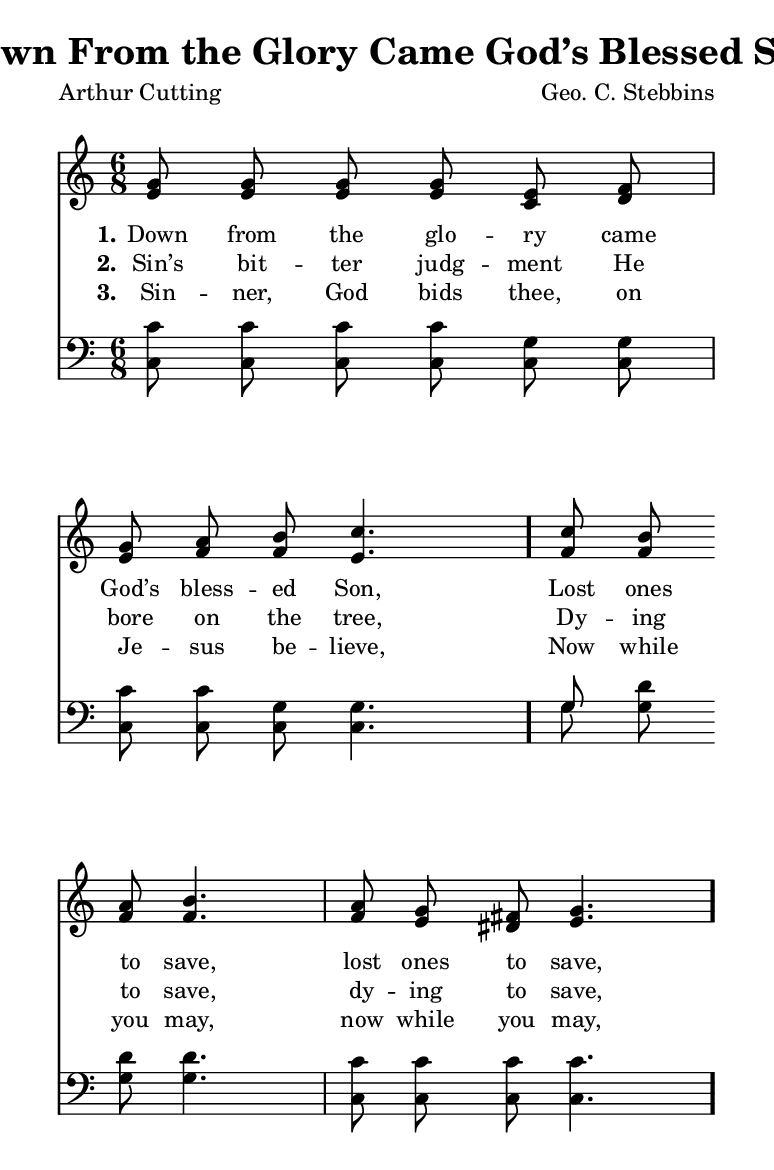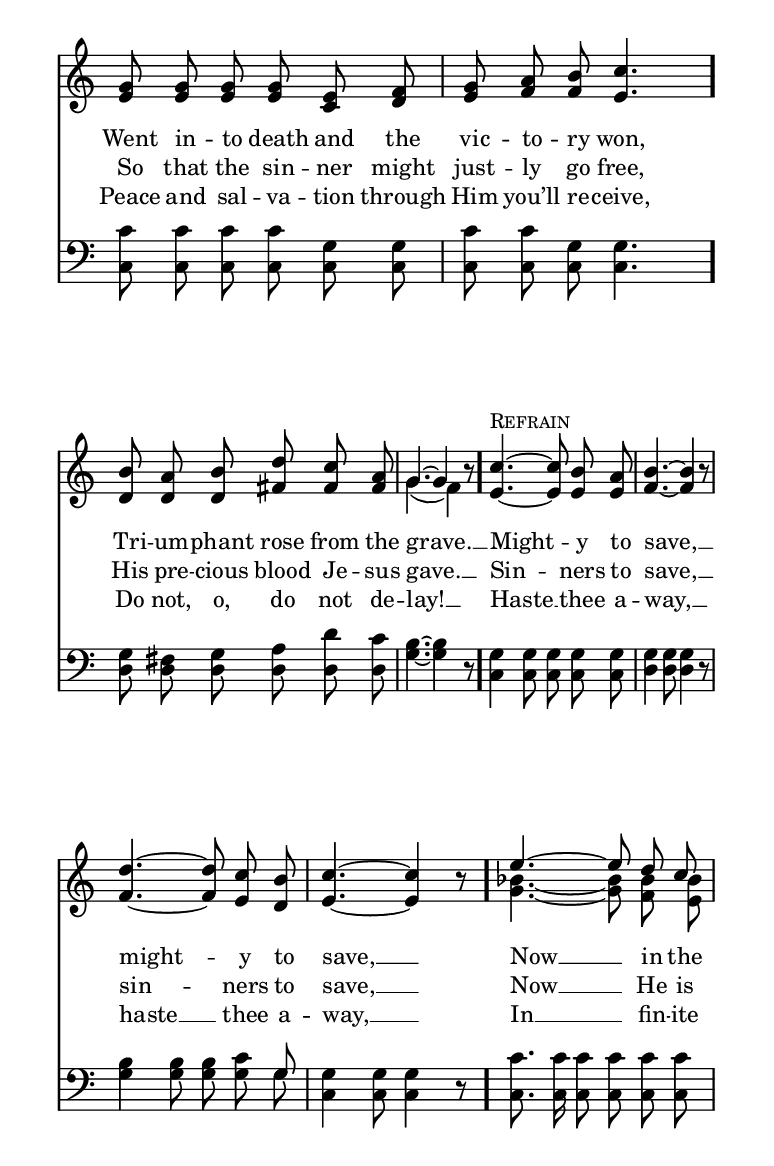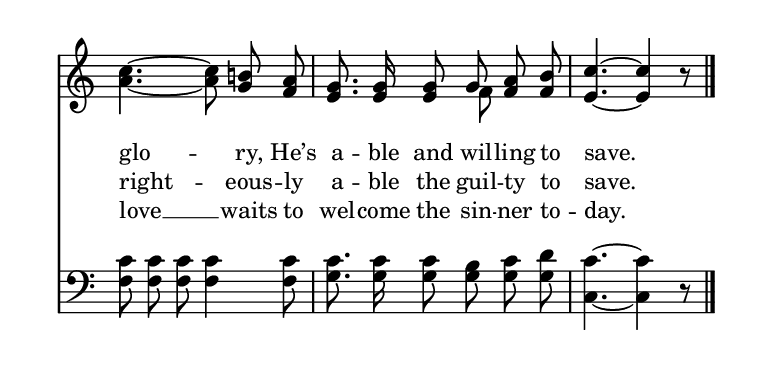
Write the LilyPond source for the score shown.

\include "common/global.ily"
\paper {
  \include "common/paper.ily"
  ragged-last-bottom = ##t
  systems-per-page = ##f
  page-count = ##f
}

\header{
  %gospel
  hymnnumber = "80"
  title = "Down From the Glory Came God’s Blessed Son"
  tunename = "Jesus Is Calling"
  meter = ""
  poet = "Arthur Cutting"
  composer = "Geo. C. Stebbins"
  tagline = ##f
}

% for fermata in MIDI
ta = { \tempo 4=66 }
tb = { \tempo 4=44 }

patternAA = { c8 c8 c8 c8 c8 c8 | c8 c8 c8 c4. }

patternBA = { c8 c8 c8 c4. }

patternCA = { c8 c8 c8 c8 c8 c8 | c4. c4 c8 }

patternDA = { c4. ~ c8 c8 c8 | c4. ~ c4 c8 }
patternDB = { c4 c8 c8 c8 c8 | c4 c8 c4 c8 }

patternEA = { c4. ~ c8 c8 c8 | c4. ~ c8 c8 c8 | c8. c16 c8 c8 c8 c8 | c4. ~ c4 c8 }
patternEB = { c8. c16 c8 c8 c8 c8 | c8 c8 c8 c4 c8 | c8. c16 c8 c8 c8 c8 | c4. ~ c4 c8 }

global = {
  \include "common/overrides.ily"
  \override Staff.TimeSignature.style = #'numbered
  \time 6/8
  \override Score.MetronomeMark.transparent = ##t % hide all fermata changes too
  \ta
  \key c \major
  %\partial 4
  \autoBeamOff
}

notesSoprano = {
\global
\relative c'' {

  \changePitch \patternAA { g g g g e f | g a b c }
  \changePitch \patternBA { c b a b | a g fis g }
  \changePitch \patternAA { g g g g e f | g a b c }
  \changePitch \patternCA { b a b d c a | g ~ g r }

  << s^\markup { \small \caps "Refrain" }
  \changePitch \patternDA { c c b a | b b r | d d c b | c c r } >>
  \changePitch \patternEA { e e d c | c c b! a | g g g g a b | c c r }

  \bar "|."

}
}

notesAlto = {
\global
\relative e' {

  \changePitch \patternAA { e e e e c d | e f f e }
  \changePitch \patternBA { f f f f | f e dis e }
  \changePitch \patternAA { e e e e c d | e f f e }
  \changePitch \patternCA { d d d fis fis fis | g( f) r }

  \changePitch \patternDA { e e e e | f f r | f f e d | e e r }
  \changePitch \patternEA { < bes' g > ~ < bes g > < bes f > < bes e, > | a a g f | e e e f f f | e e r }

}
}

notesTenor = {
\global
\relative a {

  \changePitch \patternAA { c c c c g g | c c g g }
  \changePitch \patternBA { g d' d d | c c c c }
  \changePitch \patternAA { c c c c g g | c c g g }
  \changePitch \patternCA { g fis g a d c | b ~ b r }

  \changePitch \patternDB { g g g g g | g g g r | b b b c g | g g g r }
  \changePitch \patternEB { c c c c c c | c c c c c | c c c b c d | c c r }

}
}

notesBass = {
\global
\relative f {

  \changePitch \patternAA { c c c c c c | c c c c }
  \changePitch \patternBA { g' g g g | c, c c c }
  \changePitch \patternAA { c c c c c c | c c c c }
  \changePitch \patternCA { d d d d d d | g ~ g r }

  \changePitch \patternDB { c, c c c c | d d d r | g g g g g | c, c c r }
  \changePitch \patternEB { c c c c c c | f f f f f | g g g g g g | c, c r }

}
}

RefrainA = \lyricmode {

Might -- y to save, __ { \break } might -- y to save, __ \bar "."
Now __ in the { \pageBreak } glo -- ry, He’s a -- ble and wil -- ling to save. \bar "."

}

RefrainB = \lyricmode {

Sin -- ners to save, __ sin -- ners to save, __
Now __ He is right -- eous -- ly a -- ble the guil -- ty to save.

}

RefrainC = \lyricmode {

Haste __ thee a -- way, __ haste __ thee a -- way, __
In __ fin -- ite love __ waits to wel -- come the sin -- ner to -- day.

}

wordsA = \lyricmode {
\set stanza = "1."

Down from the glo -- ry came God’s bless -- ed Son, \bar "."
Lost ones { \break } to save, lost ones to save, \bar "."
Went in -- to death and the vic -- to -- ry won, \bar "." { \break }
Tri -- um -- phant rose from the grave. __ \bar "."

\RefrainA

}

wordsB = \lyricmode {
\set stanza = "2."

Sin’s bit -- ter judg -- ment He bore on the tree,
Dy -- ing to save, dy -- ing to save,
So that the sin -- ner might just -- ly go free,
His pre -- cious blood Je -- sus gave. __

\RefrainB

}

wordsC = \lyricmode {
\set stanza = "3."

Sin -- ner, God bids thee, on Je -- sus be -- lieve,
Now while you may, now while you may,
Peace and sal -- va -- tion through Him you’ll re -- ceive,
Do not, o, do not de -- lay! __

\RefrainC

}

\score {
  \context ChoirStaff <<
    \context Staff = upper <<
      \set Staff.autoBeaming = ##f
      \set ChoirStaff.systemStartDelimiter = #'SystemStartBar
      \set ChoirStaff.printPartCombineTexts = ##f
      \partcombine #'(2 . 9) \notesSoprano \notesAlto
      \context NullVoice = sopranos { \voiceOne << \notesSoprano >> }
      \context NullVoice = altos { \voiceTwo << \notesAlto >> }
      \context Lyrics = one   \lyricsto sopranos \wordsA
      \context Lyrics = two   \lyricsto sopranos \wordsB
      \context Lyrics = three \lyricsto sopranos \wordsC
    >>
    \context Staff = men <<
      \set Staff.autoBeaming = ##f
      \clef bass
      \set ChoirStaff.printPartCombineTexts = ##f
      \partcombine #'(2 . 9) \notesTenor \notesBass
      \context NullVoice = tenors { \voiceOne << \notesTenor >> }
      \context NullVoice = basses { \voiceTwo << \notesBass >> }
    >>
  >>
  \layout {
    \include "common/layout.ily"
  }
  \midi{
    \include "common/midi.ily"
  }
}

\version "2.19.49"  % necessary for upgrading to future LilyPond versions.

% vi:set et ts=2 sw=2 ai nocindent syntax=lilypond:
